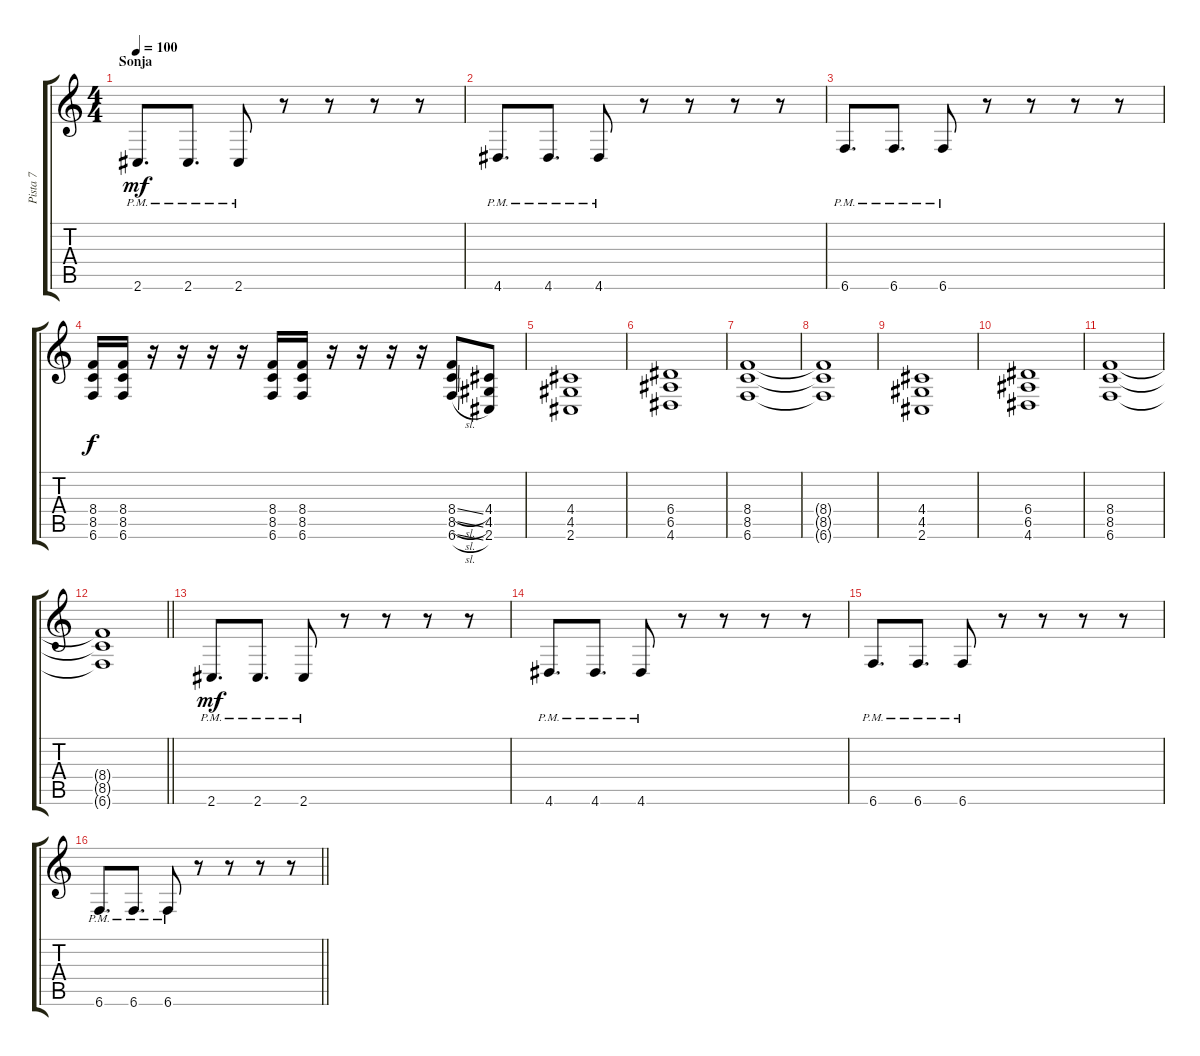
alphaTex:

\track ("Pista 7" "Pista 7") {instrument distortionguitar}
\staff {score tabs}
\tuning (B3 Gb3 D3 A2 E2 B1) {hide}
\ts (4 4)
\section ("" "Sonja")
\tempo 100
\clef g2
\ks c
2.6{pm}.8{d dy mf} 2.6{pm}.8{d} 2.6{pm}.8 r.8 r.8 r.8 r.8 |
4.6{pm}.8{d} 4.6{pm}.8{d} 4.6{pm}.8 r.8 r.8 r.8 r.8 |
6.6{pm}.8{d} 6.6{pm}.8{d} 6.6{pm}.8 r.8 r.8 r.8 r.8 |
(8.4 8.5 6.6).16{dy f} (8.4 8.5 6.6).16 r.16 r.16 r.16 r.16 (8.4 8.5 6.6).16 (8.4 8.5 6.6).16 r.16 r.16 r.16 r.16 (8.4{sl} 8.5{sl} 6.6{sl}).8 (4.4 4.5 2.6).8 |
(4.4 4.5 2.6).1 |
(6.4 6.5 4.6).1 |
(8.4 8.5 6.6).1 |
(8.4{t} 8.5{t} 6.6{t}).1 |
(4.4 4.5 2.6).1 |
(6.4 6.5 4.6).1 |
(8.4 8.5 6.6).1 |
\barLineRight lightlight
(8.4{t} 8.5{t} 6.6{t}).1 |
2.6{pm}.8{d dy mf} 2.6{pm}.8{d} 2.6{pm}.8 r.8 r.8 r.8 r.8 |
4.6{pm}.8{d} 4.6{pm}.8{d} 4.6{pm}.8 r.8 r.8 r.8 r.8 |
6.6{pm}.8{d} 6.6{pm}.8{d} 6.6{pm}.8 r.8 r.8 r.8 r.8 |
\barLineRight lightlight
6.6{pm}.8{d} 6.6{pm}.8{d} 6.6{pm}.8 r.8 r.8 r.8 r.8
